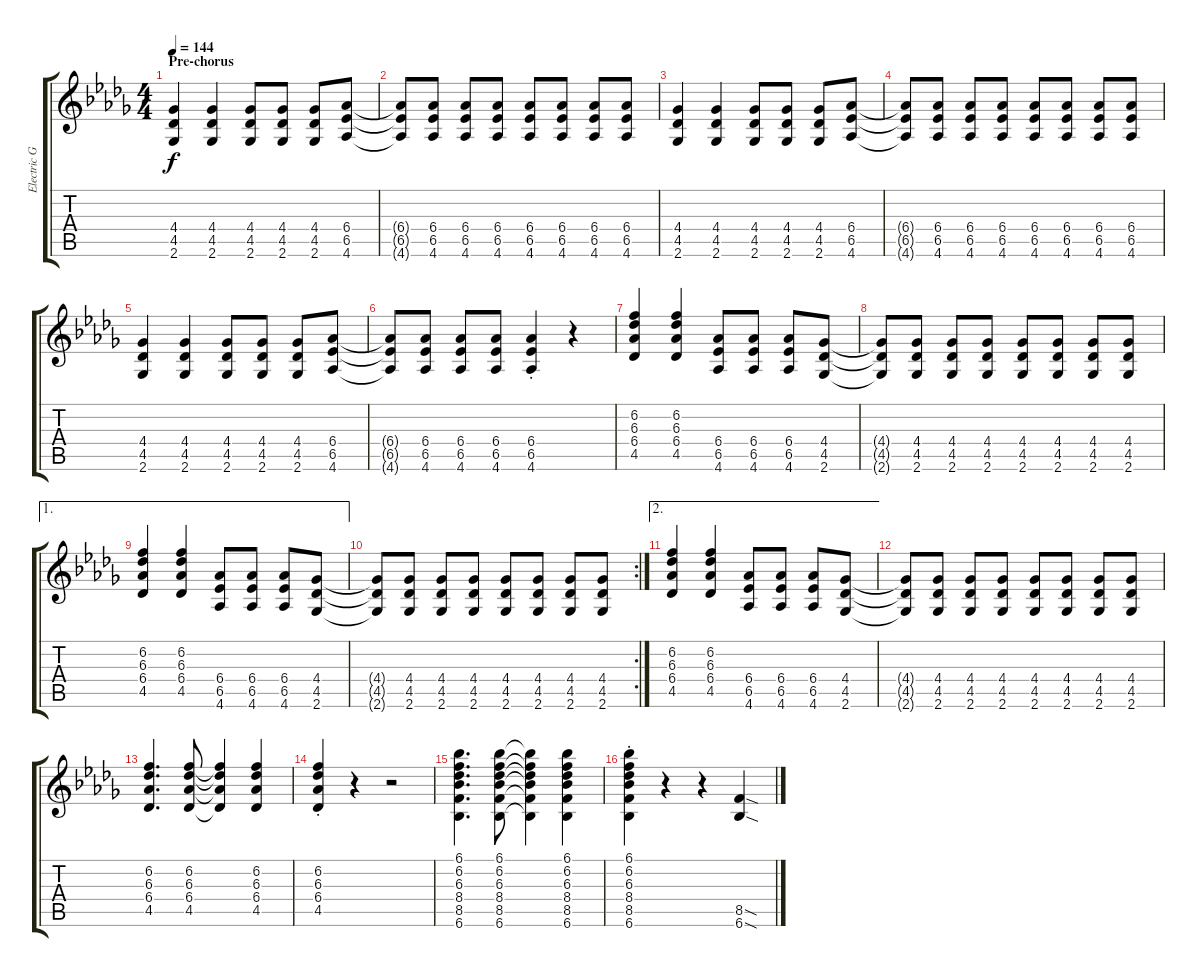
\track ("Electric Guitar 1" "Electric G") {instrument overdrivenguitar}
\staff {score tabs}
\tuning (E4 B3 G3 D3 A2 E2) {hide}
\ts (4 4)
\section ("" "Pre-chorus")
\tempo 144
\clef g2
\ks db
(4.4 4.5 2.6).4{dy f} (4.4 4.5 2.6).4 (4.4 4.5 2.6).8 (4.4 4.5 2.6).8 (4.4 4.5 2.6).8 (6.4 6.5 4.6).8 |
(6.4{t} 6.5{t} 4.6{t}).8 (6.4 6.5 4.6).8 (6.4 6.5 4.6).8 (6.4 6.5 4.6).8 (6.4 6.5 4.6).8 (6.4 6.5 4.6).8 (6.4 6.5 4.6).8 (6.4 6.5 4.6).8 |
(4.4 4.5 2.6).4 (4.4 4.5 2.6).4 (4.4 4.5 2.6).8 (4.4 4.5 2.6).8 (4.4 4.5 2.6).8 (6.4 6.5 4.6).8 |
(6.4{t} 6.5{t} 4.6{t}).8 (6.4 6.5 4.6).8 (6.4 6.5 4.6).8 (6.4 6.5 4.6).8 (6.4 6.5 4.6).8 (6.4 6.5 4.6).8 (6.4 6.5 4.6).8 (6.4 6.5 4.6).8 |
(4.4 4.5 2.6).4 (4.4 4.5 2.6).4 (4.4 4.5 2.6).8 (4.4 4.5 2.6).8 (4.4 4.5 2.6).8 (6.4 6.5 4.6).8 |
(6.4{t} 6.5{t} 4.6{t}).8 (6.4 6.5 4.6).8 (6.4 6.5 4.6).8 (6.4 6.5 4.6).8 (6.4 6.5{st} 4.6).4 r.4 |
(6.2 6.3 6.4 4.5).4 (6.2 6.3 6.4 4.5).4 (6.4 6.5 4.6).8 (6.4 6.5 4.6).8 (6.4 6.5 4.6).8 (4.4 4.5 2.6).8 |
(4.4{t} 4.5{t} 2.6{t}).8 (4.4 4.5 2.6).8 (4.4 4.5 2.6).8 (4.4 4.5 2.6).8 (4.4 4.5 2.6).8 (4.4 4.5 2.6).8 (4.4 4.5 2.6).8 (4.4 4.5 2.6).8 |
\ae 1
(6.2 6.3 6.4 4.5).4 (6.2 6.3 6.4 4.5).4 (6.4 6.5 4.6).8 (6.4 6.5 4.6).8 (6.4 6.5 4.6).8 (4.4 4.5 2.6).8 |
\rc 2
(4.4{t} 4.5{t} 2.6{t}).8 (4.4 4.5 2.6).8 (4.4 4.5 2.6).8 (4.4 4.5 2.6).8 (4.4 4.5 2.6).8 (4.4 4.5 2.6).8 (4.4 4.5 2.6).8 (4.4 4.5 2.6).8 |
\ae 2
(6.2 6.3 6.4 4.5).4 (6.2 6.3 6.4 4.5).4 (6.4 6.5 4.6).8 (6.4 6.5 4.6).8 (6.4 6.5 4.6).8 (4.4 4.5 2.6).8 |
(4.4{t} 4.5{t} 2.6{t}).8 (4.4 4.5 2.6).8 (4.4 4.5 2.6).8 (4.4 4.5 2.6).8 (4.4 4.5 2.6).8 (4.4 4.5 2.6).8 (4.4 4.5 2.6).8 (4.4 4.5 2.6).8 |
(6.2 6.3 6.4 4.5).4{d} (6.2 6.3 6.4 4.5).8 (6.2{t} 6.3{t} 6.4{t} 4.5{t}).4 (6.2 6.3 6.4 4.5).4 |
(6.2{st} 6.3{st} 6.4{st} 4.5{st}).4 r.4 r.2 |
(6.1 6.2 6.3 8.4 8.5 6.6).4{d} (6.1 6.2 6.3 8.4 8.5 6.6).8 (6.1{t} 6.2{t} 6.3{t} 8.4{t} 8.5{t} 6.6{t}).4 (6.1 6.2 6.3 8.4 8.5 6.6).4 |
(6.1{st} 6.2{st} 6.3{st} 8.4{st} 8.5{st} 6.6{st}).4 r.4 r.4 (8.5{sod} 6.6{sod}).4
